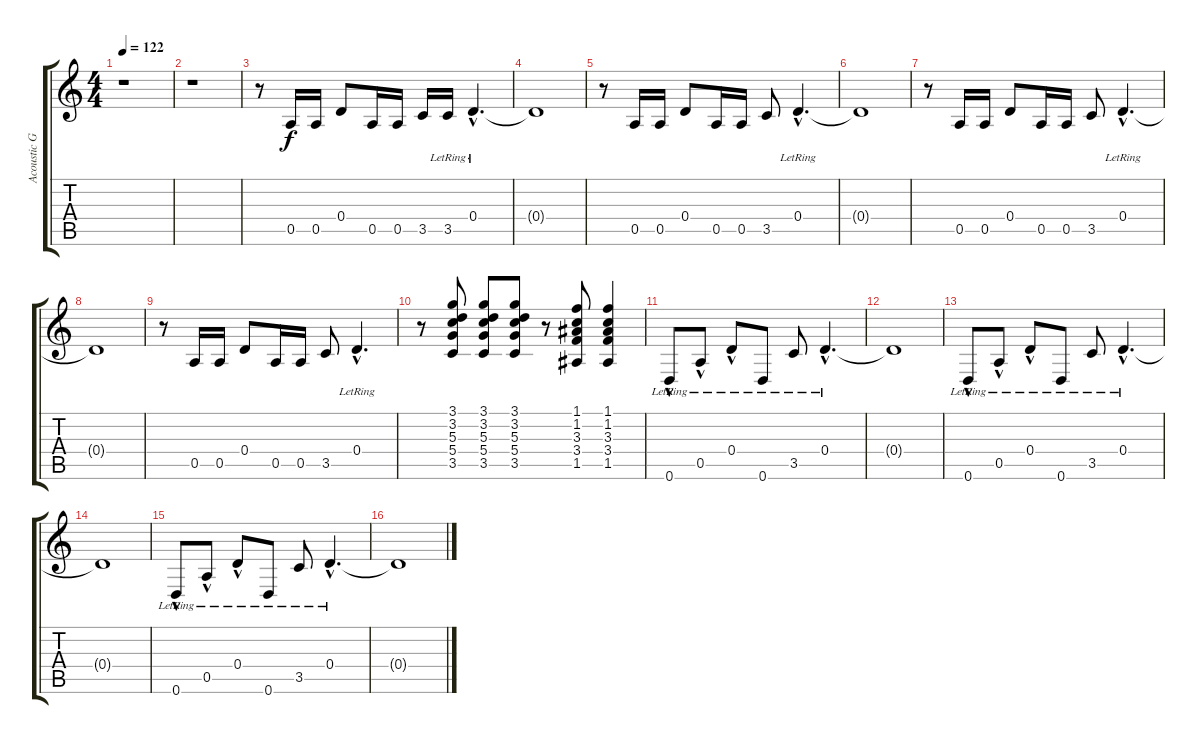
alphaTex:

\track ("Acoustic Gtr" "Acoustic G") {instrument acousticguitarsteel}
\staff {score tabs}
\tuning (E4 B3 G3 D3 A2 D2) {hide}
\ts (4 4)
\tempo 122
\clef g2
\ks c
r.1{dy f} |
r.1 |
r.8 0.5.16 0.5.16 0.4.8 0.5.16 0.5.16 3.5.16 3.5{lr}.16 0.4{hac lr}.4{d} |
0.4{t}.1 |
r.8 0.5.16 0.5.16 0.4.8 0.5.16 0.5.16 3.5.8 0.4{hac lr}.4{d} |
0.4{t}.1 |
r.8 0.5.16 0.5.16 0.4.8 0.5.16 0.5.16 3.5.8 0.4{hac lr}.4{d} |
0.4{t}.1 |
r.8 0.5.16 0.5.16 0.4.8 0.5.16 0.5.16 3.5.8 0.4{hac lr}.4{d} |
r.8 (3.1 3.2 5.3 5.4 3.5).8 (3.1 3.2 5.3 5.4 3.5).8 (3.1 3.2 5.3 5.4 3.5).8 r.8 (1.1 1.2 3.3 3.4 1.5).8 (1.1 1.2 3.3 3.4 1.5).4 |
0.6{hac lr}.8 0.5{hac lr}.8 0.4{hac lr}.8 0.6{lr}.8 3.5{lr}.8 0.4{hac lr}.4{d} |
0.4{t}.1 |
0.6{hac lr}.8 0.5{hac lr}.8 0.4{hac lr}.8 0.6{lr}.8 3.5{lr}.8 0.4{hac lr}.4{d} |
0.4{t}.1 |
0.6{hac lr}.8 0.5{hac lr}.8 0.4{hac lr}.8 0.6{lr}.8 3.5{lr}.8 0.4{hac lr}.4{d} |
0.4{t}.1
